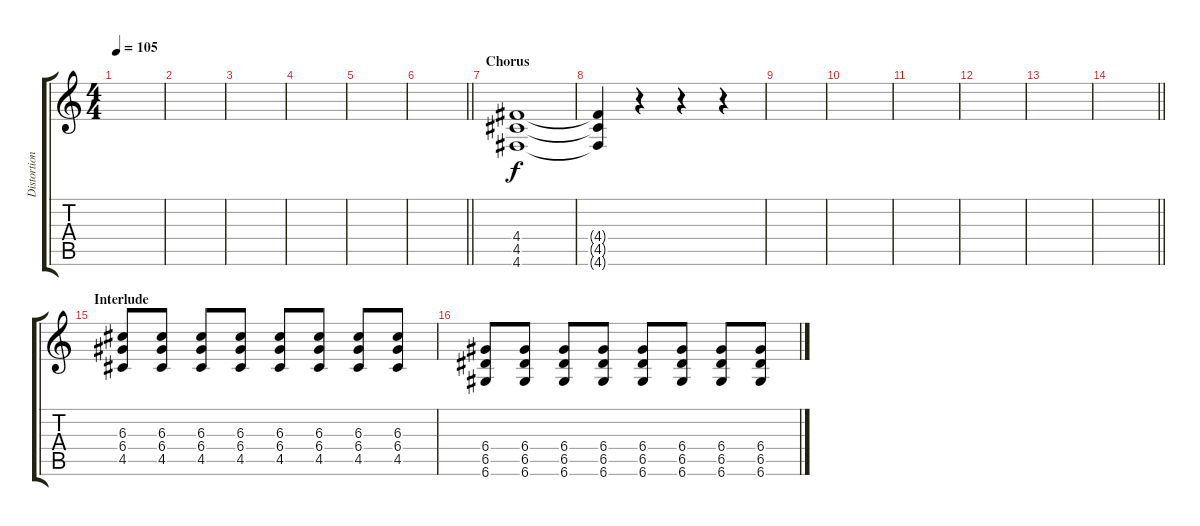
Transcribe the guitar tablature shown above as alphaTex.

\track ("Distortion Guitar" "Distortion") {instrument distortionguitar}
\staff {score tabs}
\tuning (E4 B3 G3 D3 A2 D2) {hide}
\ts (4 4)
\tempo 105
\clef g2
\ks c
|
|
|
|
|
\barLineRight lightlight
|
\section ("" "Chorus")
(4.4 4.5 4.6).1 |
(4.4{t} 4.5{t} 4.6{t}).4 r.4 r.4 r.4 |
|
|
|
|
|
\barLineRight lightlight
|
\section ("" "Interlude")
(6.3 6.4 4.5).8 (6.3 6.4 4.5).8 (6.3 6.4 4.5).8 (6.3 6.4 4.5).8 (6.3 6.4 4.5).8 (6.3 6.4 4.5).8 (6.3 6.4 4.5).8 (6.3 6.4 4.5).8 |
(6.4 6.5 6.6).8 (6.4 6.5 6.6).8 (6.4 6.5 6.6).8 (6.4 6.5 6.6).8 (6.4 6.5 6.6).8 (6.4 6.5 6.6).8 (6.4 6.5 6.6).8 (6.4 6.5 6.6).8
